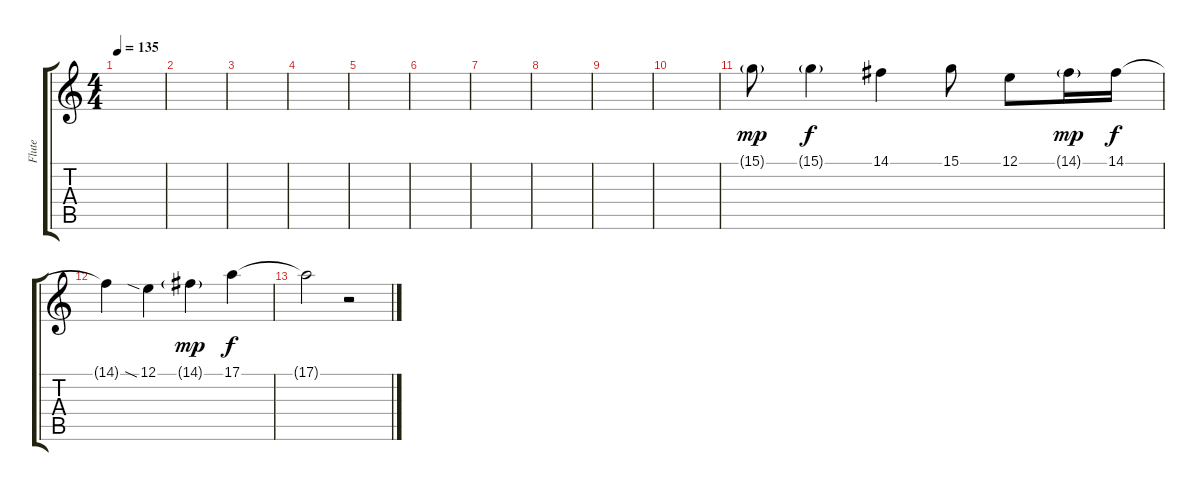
\track ("Flute" "Flute") {instrument flute}
\staff {score tabs}
\tuning (E4 B3 G3 D3 A2 E2) {hide}
\ts (4 4)
\tempo 135
\clef g2
\ks c
|
|
|
|
|
|
|
|
|
|
15.1{g}.8{dy mp} 15.1{g}.4{dy f} 14.1.4 15.1.8 12.1.8 14.1{g}.16{dy mp} 14.1.16{dy f} |
14.1{t}.4 12.1{sia}.4 14.1{g}.4{dy mp} 17.1.4{dy f} |
17.1{t}.2 r.2
